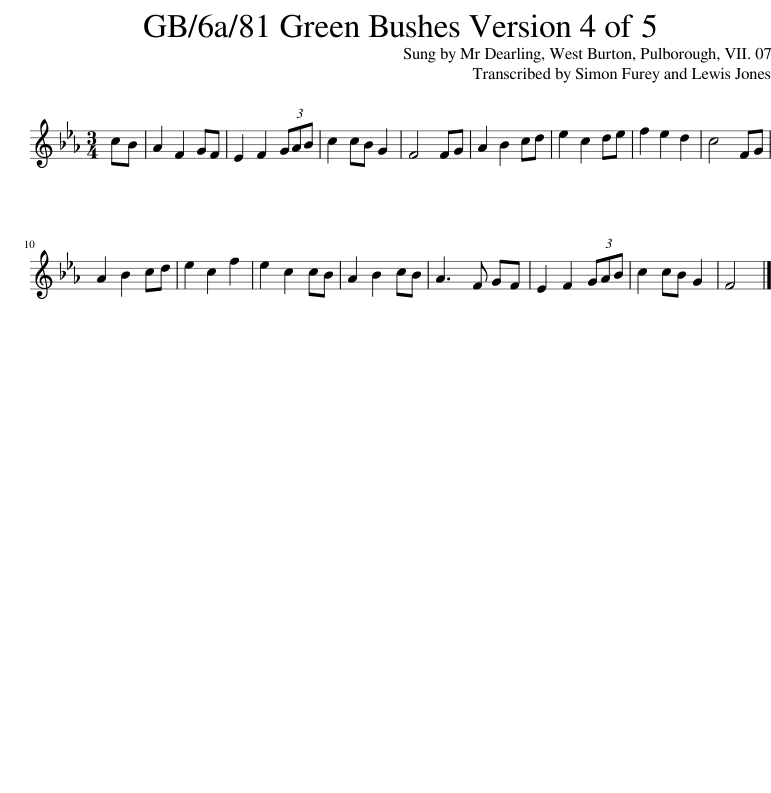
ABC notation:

X:1
L:1/8
M:3/4
I:linebreak $
K:Eb
V:1 treble
V:1
 cB | A2 F2 GF | E2 F2 (3GAB | c2 cB G2 | F4 FG | %5
 A2 B2 cd | e2 c2 de | f2 e2 d2 | c4 FG |$ A2 B2 cd | %10
 e2 c2 f2 | e2 c2 cB | A2 B2 cB | A3 F GF | E2 F2 (3GAB | %15
 c2 cB G2 | F4 |] %17
